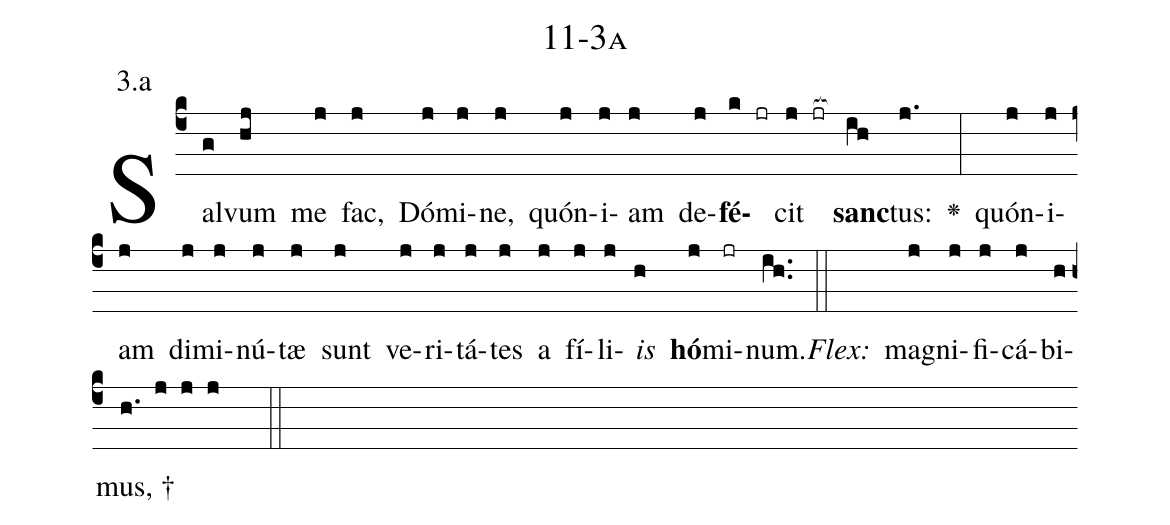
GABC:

name: 11-3a;
annotation: 3.a;
%%
(c4)Sal(g)vum(hj) me(j) fac,(j) Dó(j)mi(j)ne,(j) quón(j)i(j)am(j) de(j)<b>fé</b>(k jr)cit(j jr[ocb:1{]) <b>sanc</b>(ih[ocb:0}])tus:(j.) <v>\greheightstar</v>(:) quón(j)i(j)am(j) di(j)mi(j)nú(j)tæ(j) sunt(j) ve(j)ri(j)tá(j)tes(j) a(j) fí(j)li(j)<i>is</i>(h) <b>hó</b>(j)mi(jr)num.(ih..) (::)
<i>Flex:</i>()  ma(j)gni(j)fi(j)cá(j)bi(h)mus, †(h. j j j  ::)

%E(j) u(j) o(j) u(h) a(j) e.(ih..) (::)
